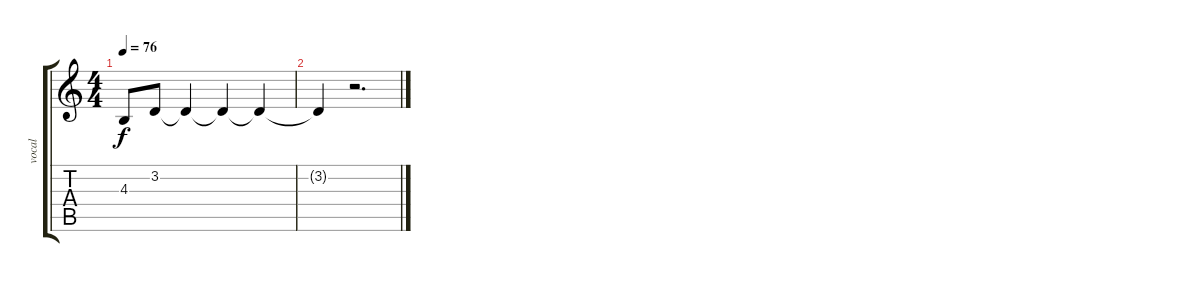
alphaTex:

\track ("vocal" "vocal") {instrument altosax}
\staff {score tabs}
\tuning (E4 B3 G3 D3 A2 E2) {hide}
\ts (4 4)
\tempo 76
\clef g2
\ks c
4.3.8{dy f} 3.2.8 3.2{t}.4 3.2{t}.4 3.2{t}.4 |
3.2{t}.4 r.2{d}
